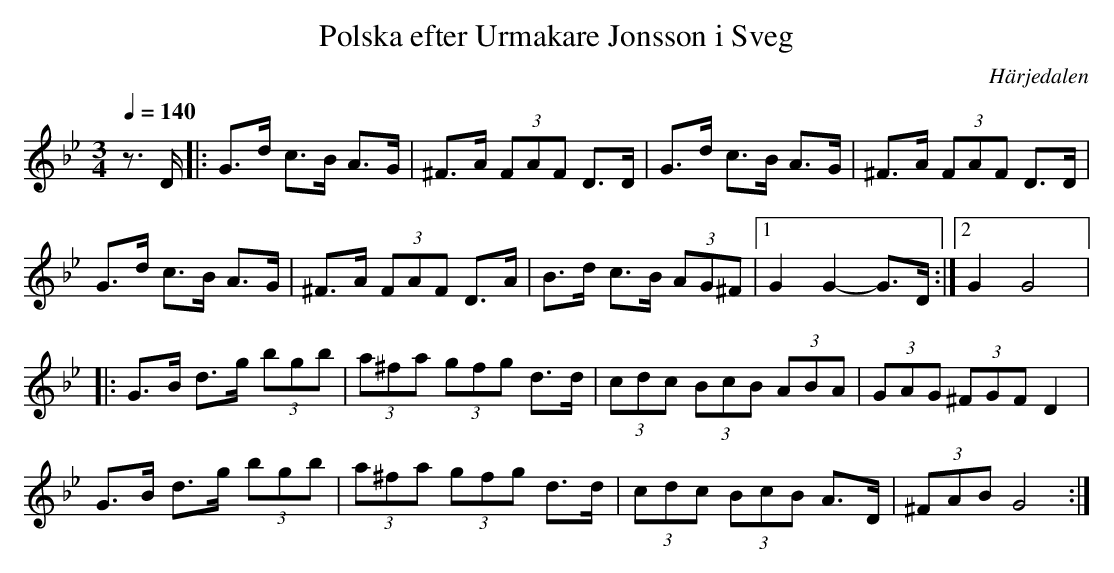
X:1
T:Polska efter Urmakare Jonsson i Sveg
O:Härjedalen
L:1/8
Q:1/4=140
M:3/4
K:Gm
z3/2 D/ |:G>d c>B A>G | ^F>A (3FAF D>D | G>d c>B A>G | ^F>A (3FAF D>D |
G>d c>B A>G | ^F>A (3FAF D>A | B>d c>B (3AG^F |1 G2 G2- G>D :|2 G2 G4 |:
G>B d>g (3bgb | (3a^fa (3gfg d>d | (3cdc (3BcB (3ABA | (3GAG (3^FGF D2 |
 G>B d>g (3bgb | (3a^fa (3gfg d>d | (3cdc (3BcB A>D | (3^FAB G4 :|
